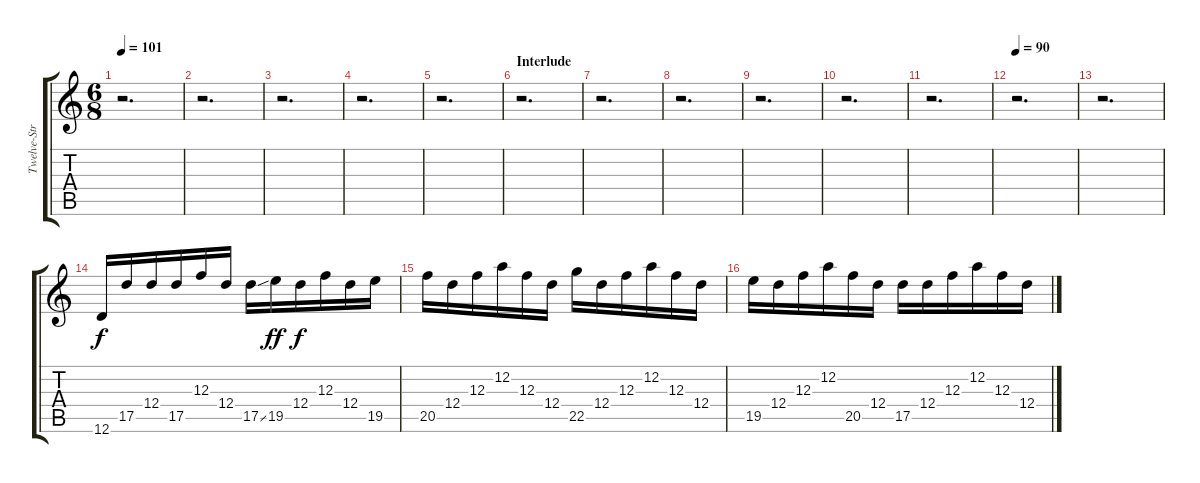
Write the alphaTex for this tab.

\track ("Twelve-String Effect" "Twelve-Str") {instrument acousticguitarsteel}
\staff {score tabs}
\tuning (E4 A3 F3 D3 A2 D2) {hide}
\ts (6 8)
\tempo 101
\clef g2
\ks c
r.2{d dy f} |
r.2{d} |
r.2{d} |
r.2{d} |
r.2{d} |
\section ("" "Interlude")
r.2{d} |
r.2{d} |
r.2{d} |
r.2{d} |
r.2{d} |
r.2{d} |
\tempo 90
r.2{d} |
r.2{d} |
12.6.16 17.5.16 12.4.16 17.5.16 12.3.16 12.4.16 17.5{ss}.16 19.5.16{dy ff} 12.4.16{dy f} 12.3.16 12.4.16 19.5.16 |
20.5.16 12.4.16 12.3.16 12.2.16 12.3.16 12.4.16 22.5.16 12.4.16 12.3.16 12.2.16 12.3.16 12.4.16 |
19.5.16 12.4.16 12.3.16 12.2.16 20.5.16 12.4.16 17.5.16 12.4.16 12.3.16 12.2.16 12.3.16 12.4.16
